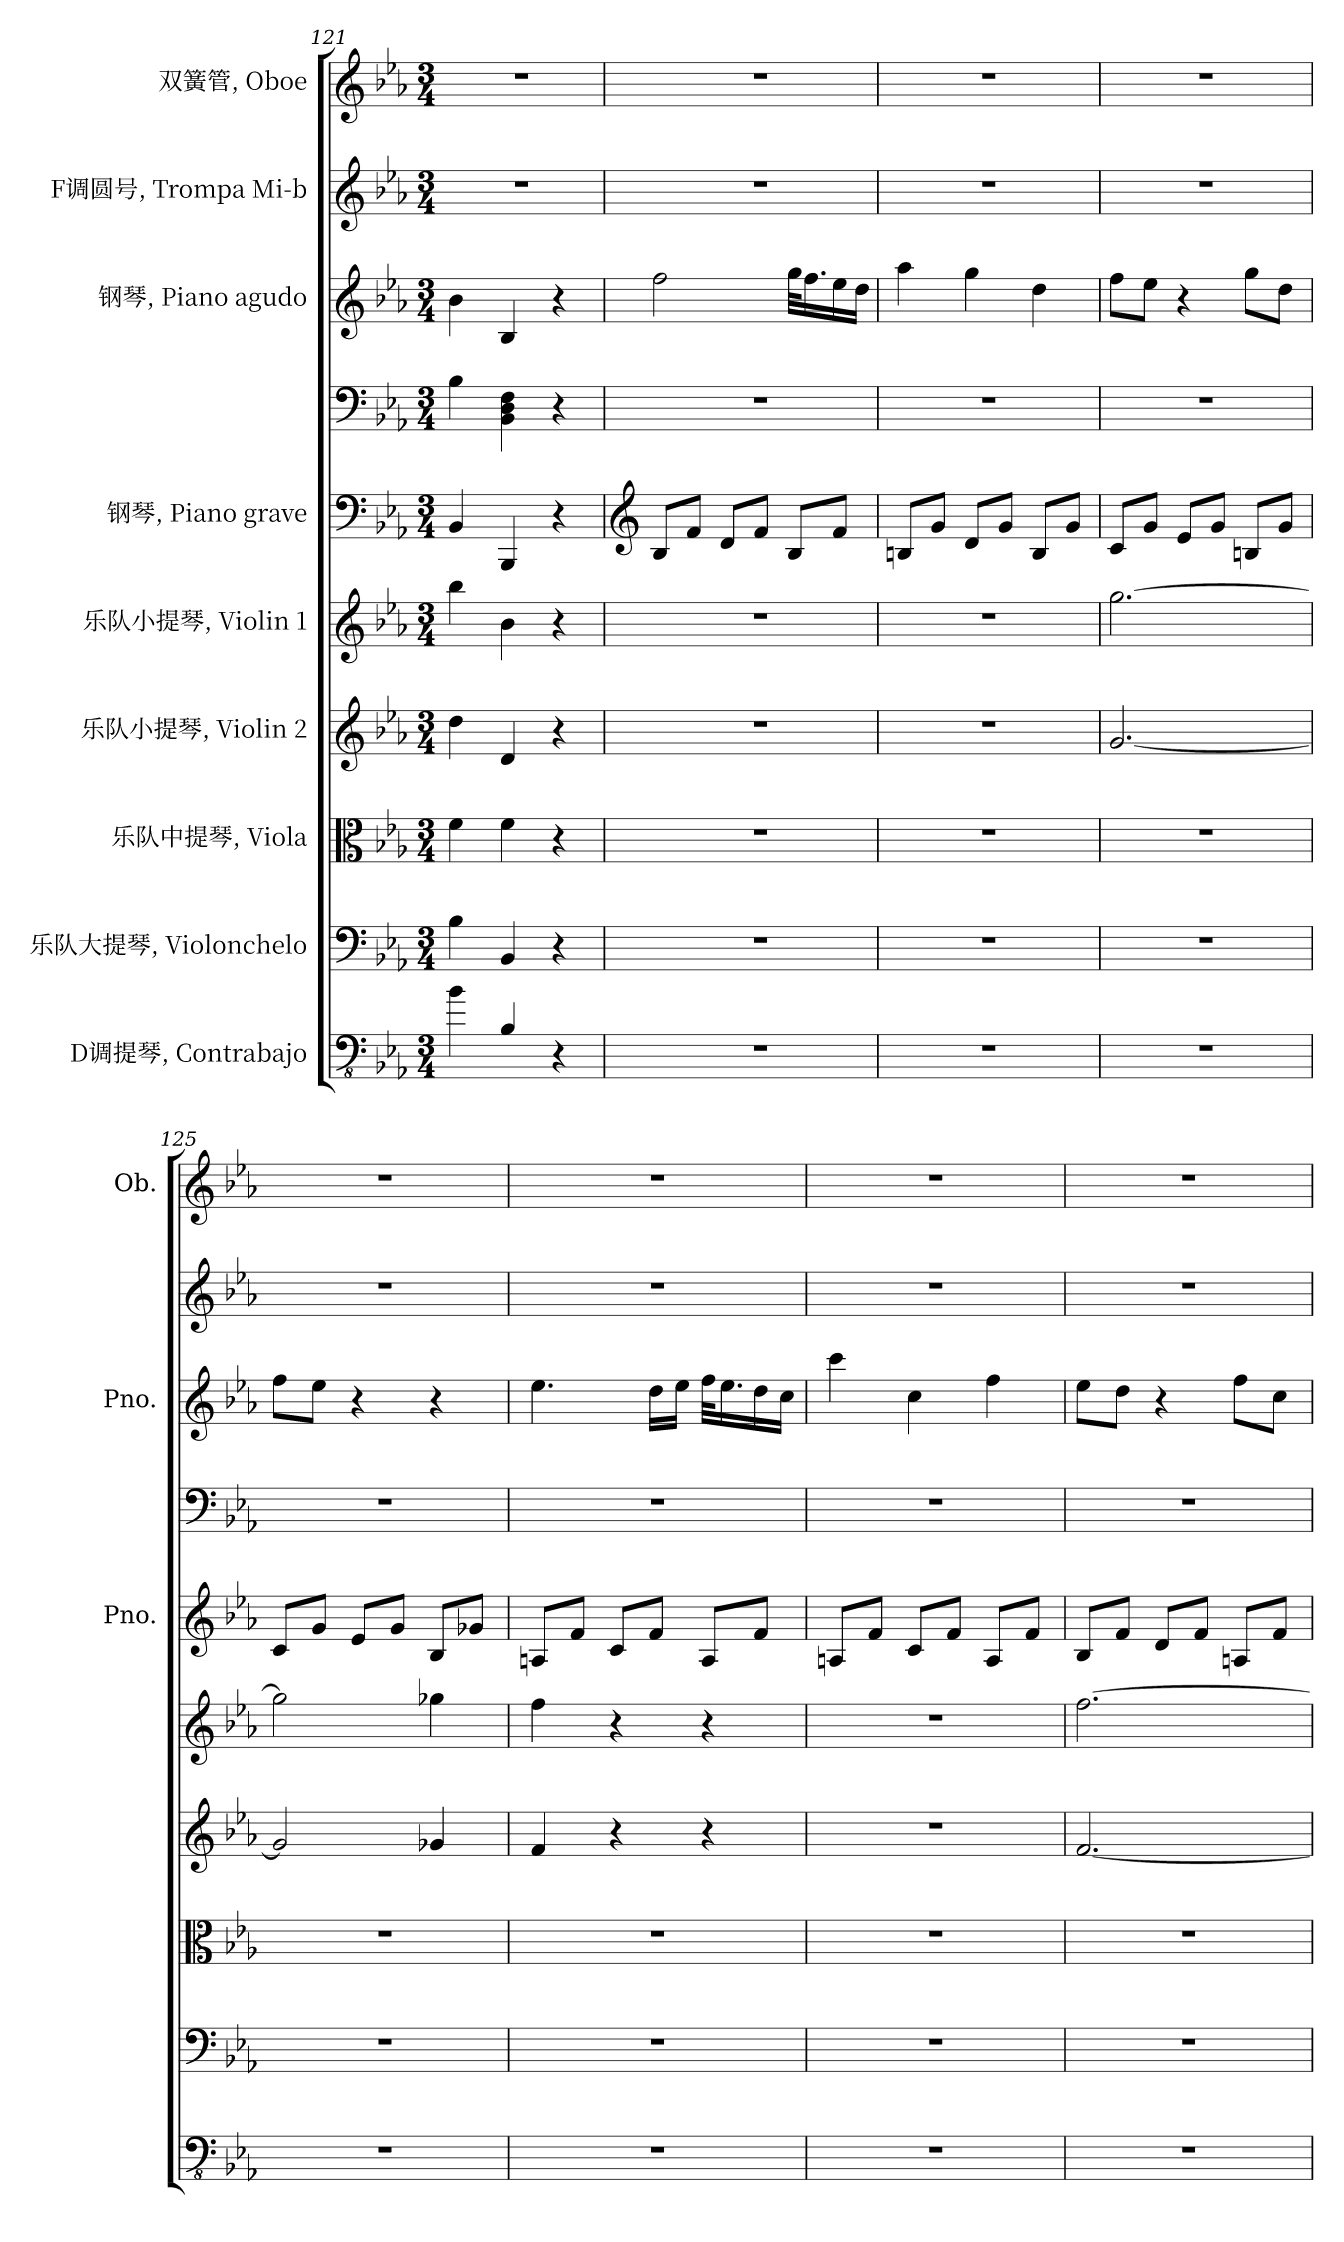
**kern	**kern	**kern	**kern	**kern	**kern	**kern	**kern	**kern	**kern
*part9	*part8	*part7	*part6	*part5	*part4	*part4	*part3	*part2	*part1
*staff10	*staff9	*staff8	*staff7	*staff6	*staff5	*staff4	*staff3	*staff2	*staff1
*I"D调提琴, Contrabajo	*I"乐队大提琴, Violonchelo	*I"乐队中提琴, Viola	*I"乐队小提琴, Violin 2	*I"乐队小提琴, Violin 1	*I"钢琴, Piano grave	*	*I"钢琴, Piano agudo	*I"F调圆号, Trompa Mi-b	*I"双簧管, Oboe
*	*	*	*	*	*I'Pno.	*	*I'Pno.	*	*I'Ob.
*clefFv4	*clefF4	*clefC3	*clefG2	*clefG2	*clefF4	*clefF4	*clefG2	*clefG2	*clefG2
*ITrd7c12	*	*	*	*	*	*	*	*ITrd4c7	*
*k[b-e-a-]	*k[b-e-a-]	*k[b-e-a-]	*k[b-e-a-]	*k[b-e-a-]	*k[b-e-a-]	*k[b-e-a-]	*k[b-e-a-]	*k[b-e-a-d-]	*k[b-e-a-]
*M3/4	*M3/4	*M3/4	*M3/4	*M3/4	*M3/4	*M3/4	*M3/4	*M3/4	*M3/4
=121	=121	=121	=121	=121	=121	=121	=121	=121	=121
4BB-\	4B-\	4f\	4dd\	4bb-\	4BB-/	4B-\	4b-\	2.r	2.r
4BBB-/	4BB-/	4f\	4d/	4b-\	4BBB-/	4BB-\ 4D\ 4F\	4B-/	.	.
4r	4r	4r	4r	4r	4r	4r	4r	.	.
=122	=122	=122	=122	=122	=122	=122	=122	=122	=122
*	*	*	*	*	*clefG2	*	*	*	*
*	*	*	*	*	*	*	*	*	*MM135
2.r	2.r	2.r	2.r	2.r	8B-/L	2.r	2ff\	2.r	2.r
.	.	.	.	.	8f/J	.	.	.	.
.	.	.	.	.	8d/L	.	.	.	.
.	.	.	.	.	8f/J	.	.	.	.
.	.	.	.	.	8B-/L	.	32gg\KLL	.	.
.	.	.	.	.	.	.	16.ff\	.	.
.	.	.	.	.	8f/J	.	16ee-\	.	.
.	.	.	.	.	.	.	16dd\JJ	.	.
!!LO:PB:g=z
=123	=123	=123	=123	=123	=123	=123	=123	=123	=123
2.r	2.r	2.r	2.r	2.r	8Bn/L	2.r	4aa-\	2.r	2.r
.	.	.	.	.	8g/J	.	.	.	.
.	.	.	.	.	8d/L	.	4gg\	.	.
.	.	.	.	.	8g/J	.	.	.	.
.	.	.	.	.	8B/L	.	4dd\	.	.
.	.	.	.	.	8g/J	.	.	.	.
=124	=124	=124	=124	=124	=124	=124	=124	=124	=124
2.r	2.r	2.r	[2.g/	[2.gg\	8c/L	2.r	8ff\L	2.r	2.r
.	.	.	.	.	8g/J	.	8ee-\J	.	.
.	.	.	.	.	8e-/L	.	4r	.	.
.	.	.	.	.	8g/J	.	.	.	.
.	.	.	.	.	8Bn/L	.	8gg\L	.	.
.	.	.	.	.	8g/J	.	8dd\J	.	.
=125	=125	=125	=125	=125	=125	=125	=125	=125	=125
2.r	2.r	2.r	2g/]	2gg\]	8c/L	2.r	8ff\L	2.r	2.r
.	.	.	.	.	8g/J	.	8ee-\J	.	.
.	.	.	.	.	8e-/L	.	4r	.	.
.	.	.	.	.	8g/J	.	.	.	.
.	.	.	4g-X/	4gg-X\	8B-/L	.	4r	.	.
.	.	.	.	.	8g-X/J	.	.	.	.
=126	=126	=126	=126	=126	=126	=126	=126	=126	=126
2.r	2.r	2.r	4f/	4ff\	8An/L	2.r	4.ee-\	2.r	2.r
.	.	.	.	.	8f/J	.	.	.	.
.	.	.	4r	4r	8c/L	.	.	.	.
.	.	.	.	.	8f/J	.	16dd\LL	.	.
.	.	.	.	.	.	.	16ee-\JJ	.	.
.	.	.	4r	4r	8A/L	.	32ff\KLL	.	.
.	.	.	.	.	.	.	16.ee-\	.	.
.	.	.	.	.	8f/J	.	16dd\	.	.
.	.	.	.	.	.	.	16cc\JJ	.	.
=127	=127	=127	=127	=127	=127	=127	=127	=127	=127
2.r	2.r	2.r	2.r	2.r	8An/L	2.r	4ccc\	2.r	2.r
.	.	.	.	.	8f/J	.	.	.	.
.	.	.	.	.	8c/L	.	4cc\	.	.
.	.	.	.	.	8f/J	.	.	.	.
.	.	.	.	.	8A/L	.	4ff\	.	.
.	.	.	.	.	8f/J	.	.	.	.
!!LO:PB:g=z
=128	=128	=128	=128	=128	=128	=128	=128	=128	=128
2.r	2.r	2.r	[2.f/	[2.ff\	8B-/L	2.r	8ee-\L	2.r	2.r
.	.	.	.	.	8f/J	.	8dd\J	.	.
.	.	.	.	.	8d/L	.	4r	.	.
.	.	.	.	.	8f/J	.	.	.	.
.	.	.	.	.	8An/L	.	8ff\L	.	.
.	.	.	.	.	8f/J	.	8cc\J	.	.
=	=	=	=	=	=	=	=	=	=
*-	*-	*-	*-	*-	*-	*-	*-	*-	*-
